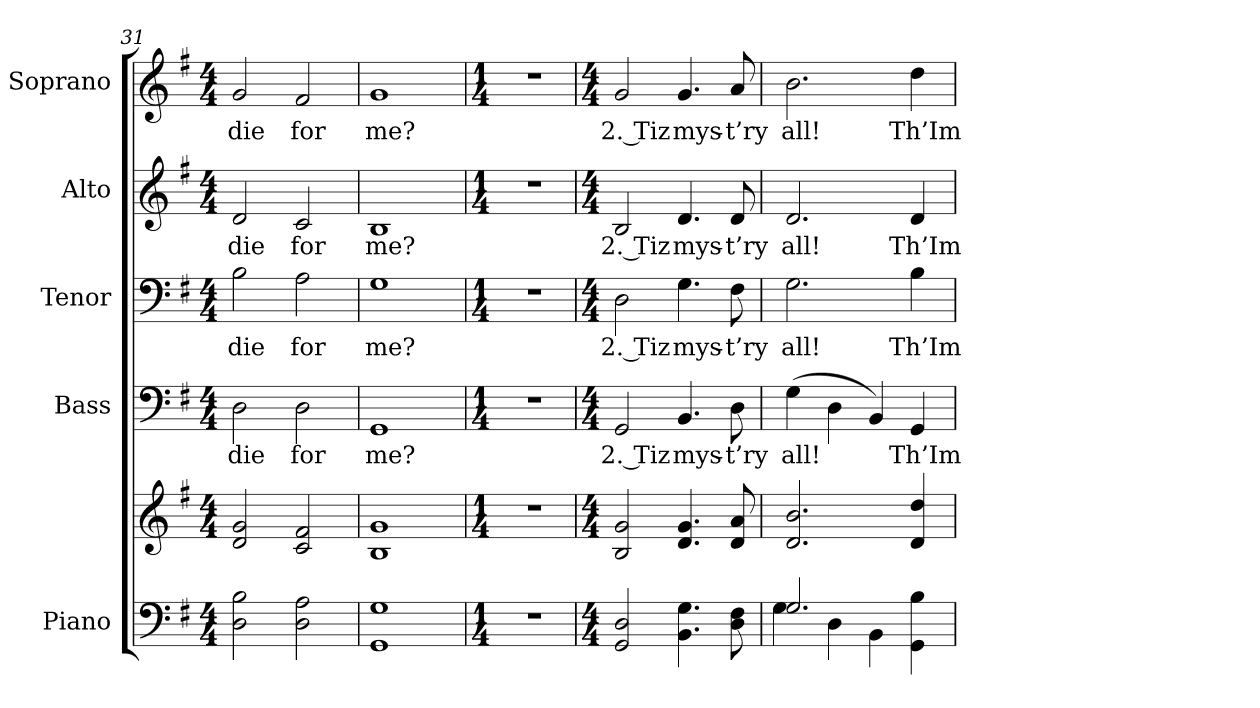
**kern	**kern	**kern	**text	**kern	**text	**kern	**text	**kern	**text
*part5	*part5	*part4	*part4	*part3	*part3	*part2	*part2	*part1	*part1
*staff6	*staff5	*staff4	*staff4	*staff3	*staff3	*staff2	*staff2	*staff1	*staff1
*I"Piano	*	*I"Bass	*	*I"Tenor	*	*I"Alto	*	*I"Soprano	*
*I'Pno.	*	*I'B.	*	*I'T.	*	*I'A.	*	*I'S.	*
*clefF4	*clefG2	*clefF4	*	*clefF4	*	*clefG2	*	*clefG2	*
*k[f#]	*k[f#]	*k[f#]	*	*k[f#]	*	*k[f#]	*	*k[f#]	*
*G:	*G:	*G:	*	*G:	*	*G:	*	*G:	*
*M4/4	*M4/4	*M4/4	*	*M4/4	*	*M4/4	*	*M4/4	*
=31	=31	=31	=31	=31	=31	=31	=31	=31	=31
!	!	!	!LO:LY:b:color=#000000	!	!	!	!	!	!
!	!	!	!	!	!LO:LY:b:color=#000000	!	!	!	!
!	!	!	!	!	!	!	!LO:LY:b:color=#000000	!	!
!	!	!	!	!	!	!	!	!	!LO:LY:b:color=#000000
2Di\ 2Bi	2di/ 2gi	2Di\	die	2Bi\	die	2di/	die	2gi/	die
!	!	!	!LO:LY:b:color=#000000	!	!	!	!	!	!
!	!	!	!	!	!LO:LY:b:color=#000000	!	!	!	!
!	!	!	!	!	!	!	!LO:LY:b:color=#000000	!	!
!	!	!	!	!	!	!	!	!	!LO:LY:b:color=#000000
2Di\ 2Ai	2ci/ 2f#i	2Di\	for	2Ai\	for	2ci/	for	2f#i/	for
=32	=32	=32	=32	=32	=32	=32	=32	=32	=32
!	!	!	!LO:LY:b:color=#000000	!	!	!	!	!	!
!	!	!	!	!	!LO:LY:b:color=#000000	!	!	!	!
!	!	!	!	!	!	!	!LO:LY:b:color=#000000	!	!
!	!	!	!	!	!	!	!	!	!LO:LY:b:color=#000000
1GGi 1Gi	1Bi 1gi	1GGi	me?	1Gi	me?	1Bi	me?	1gi	me?
!!LO:PB:g=z
=33	=33	=33	=33	=33	=33	=33	=33	=33	=33
*M1/4	*M1/4	*M1/4	*	*M1/4	*	*M1/4	*	*M1/4	*
!LO:N:vis=1	!LO:N:vis=1	!LO:N:vis=1	!	!LO:N:vis=1	!	!LO:N:vis=1	!	!LO:N:vis=1	!
4r	4r	4r	.	4r	.	4r	.	4r	.
=34	=34	=34	=34	=34	=34	=34	=34	=34	=34
*M4/4	*M4/4	*M4/4	*	*M4/4	*	*M4/4	*	*M4/4	*
!	!	!	!LO:LY:b:color=#000000	!	!	!	!	!	!
!	!	!	!	!	!LO:LY:b:color=#000000	!	!	!	!
!	!	!	!	!	!	!	!LO:LY:b:color=#000000	!	!
!	!	!	!	!	!	!	!	!	!LO:LY:b:color=#000000
2GGi/ 2Di	2Bi/ 2gi	2GGi/	2. Tiz	2Di\	2. Tiz	2Bi/	2. Tiz	2gi/	2. Tiz
!	!	!	!LO:LY:b:color=#000000	!	!	!	!	!	!
!	!	!	!	!	!LO:LY:b:color=#000000	!	!	!	!
!	!	!	!	!	!	!	!LO:LY:b:color=#000000	!	!
!	!	!	!	!	!	!	!	!	!LO:LY:b:color=#000000
4.BBi\ 4.Gi	4.di/ 4.gi	4.BBi/	mys-	4.Gi\	mys-	4.di/	mys-	4.gi/	mys-
!	!	!	!LO:LY:b:color=#000000	!	!	!	!	!	!
!	!	!	!	!	!LO:LY:b:color=#000000	!	!	!	!
!	!	!	!	!	!	!	!LO:LY:b:color=#000000	!	!
!	!	!	!	!	!	!	!	!	!LO:LY:b:color=#000000
8Di\ 8F#i	8di/ 8ai	8Di\	-t’ry	8F#i\	-t’ry	8di/	-t’ry	8ai/	-t’ry
=35	=35	=35	=35	=35	=35	=35	=35	=35	=35
*^	*	*	*	*	*	*	*	*	*
!	!	!	!	!LO:LY:b:color=#000000	!	!	!	!	!	!
!	!	!	!	!	!	!LO:LY:b:color=#000000	!	!	!	!
!	!	!	!	!	!	!	!	!LO:LY:b:color=#000000	!	!
!	!	!	!	!	!	!	!	!	!	!LO:LY:b:color=#000000
2.Gi/	4Gi\	2.di/ 2.bi	(4Gi\	all!	2.Gi\	all!	2.di/	all!	2.bi\	all!
.	4Di\	.	4Di\	.	.	.	.	.	.	.
.	4BBi\	.	4BBi/)	.	.	.	.	.	.	.
!	!	!	!	!LO:LY:b:color=#000000	!	!	!	!	!	!
!	!	!	!	!	!	!LO:LY:b:color=#000000	!	!	!	!
!	!	!	!	!	!	!	!	!LO:LY:b:color=#000000	!	!
!	!	!	!	!	!	!	!	!	!	!LO:LY:b:color=#000000
4GGi\ 4Bi	4ryy	4di/ 4ddi	4GGi/	Th’Im-	4Bi\	Th’Im-	4di/	Th’Im-	4ddi\	Th’Im-
*v	*v	*	*	*	*	*	*	*	*	*
=	=	=	=	=	=	=	=	=	=
*-	*-	*-	*-	*-	*-	*-	*-	*-	*-
